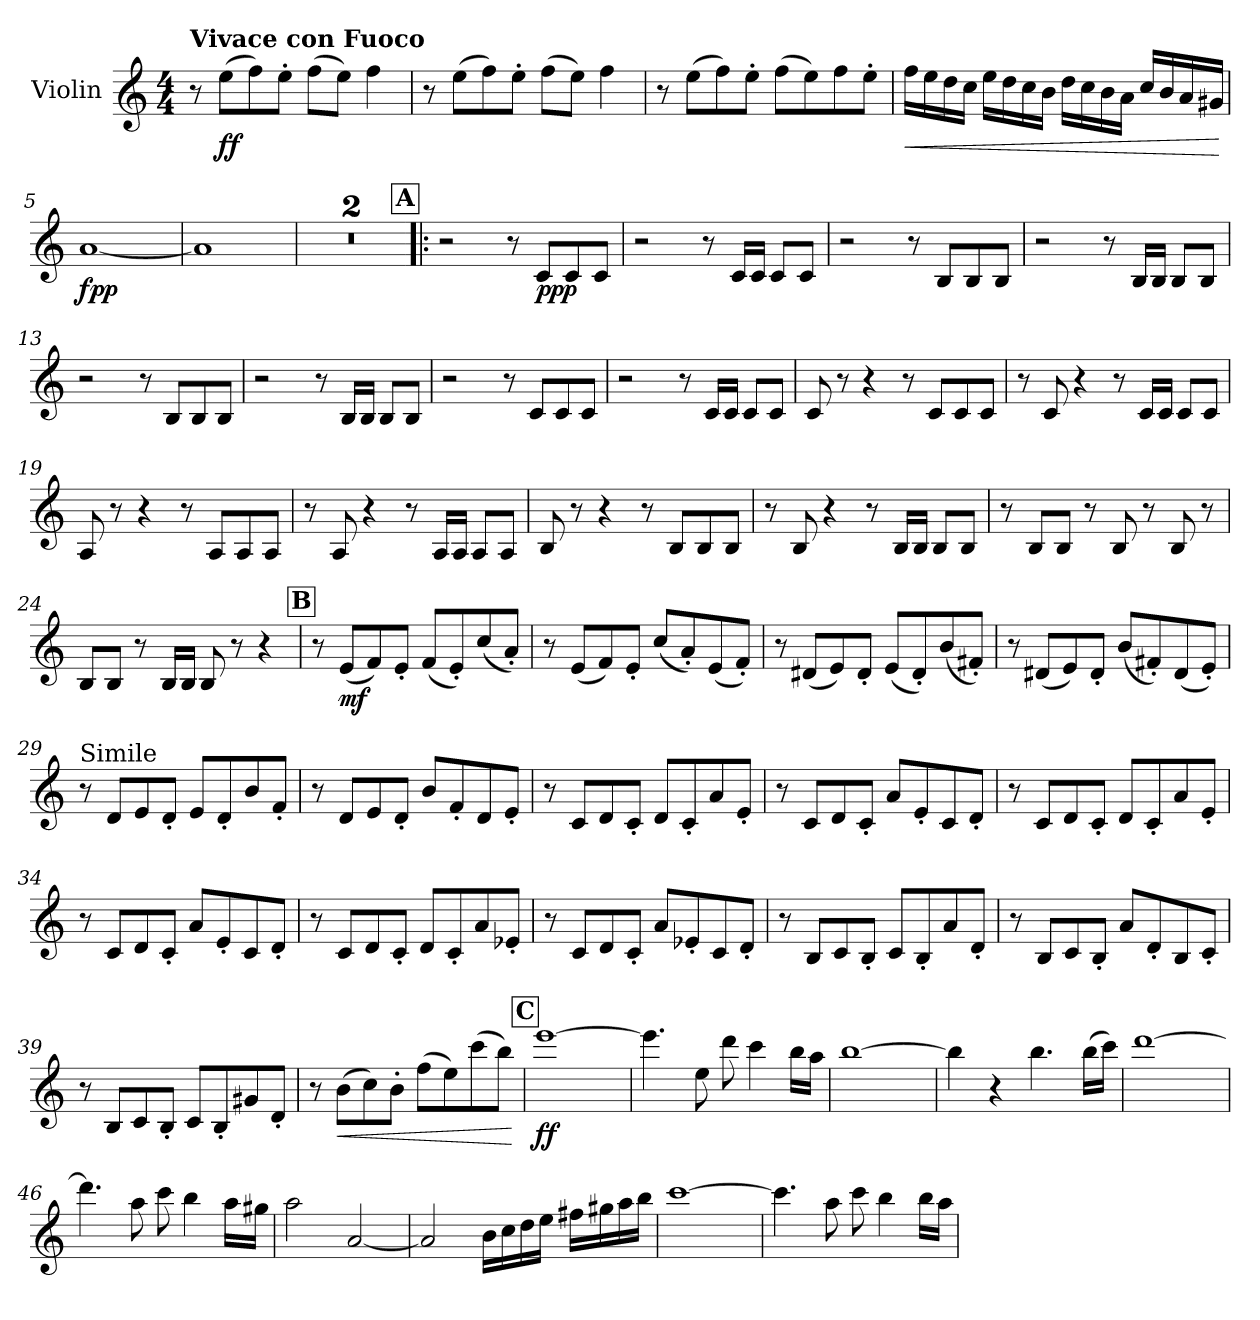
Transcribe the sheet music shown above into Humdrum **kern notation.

**kern	**dynam
*part1	*part1
*staff1	*staff1
*I"Violin	*
*I'Vln.	*
*clefG2	*
*k[]	*
*M4/4	*
=1	=1
!LO:TX:a:B:t=Vivace con Fuoco	!
8r	.
!	!LO:DY:b
(8ee\L	ff
8ff\)	.
8ee'\J	.
(8ff\L	.
8ee\J)	.
4ff\	.
=2	=2
8r	.
(8ee\L	.
8ff\)	.
8ee'\J	.
(8ff\L	.
8ee\J)	.
4ff\	.
=3	=3
8r	.
(8ee\L	.
8ff\)	.
8ee'\J	.
(8ff\L	.
8ee\)	.
8ff\	.
8ee'\J	.
=4	=4
!	!LO:HP:b
16ff\LL	<
16ee\	.
16dd\	.
16cc\JJ	.
16ee\LL	.
16dd\	.
16cc\	.
16b\JJ	.
16dd\LL	.
16cc\	.
16b\	.
16a\JJ	.
16cc/LL	.
16b/	.
16a/	.
16g#X/JJ	.
.	[
=5	=5
!	!LO:DY:b
!	!LO:DY:n=1:b
[1a	fp p
!!LO:LB:g=z
=6	=6
1a]	.
=7	=7
1r	.
=8	=8
1r	.
!!LO:REH:place=s1:a:B:fs=14:t=A
=9!|:	=9!|:
2r	.
8r	.
!	!LO:DY:b
8c/L	ppp
8c/	.
8c/J	.
=10	=10
2r	.
8r	.
16c/LL	.
16c/JJ	.
8c/L	.
8c/J	.
=11	=11
2r	.
8r	.
8B/L	.
8B/	.
8B/J	.
=12	=12
2r	.
8r	.
16B/LL	.
16B/JJ	.
8B/L	.
8B/J	.
=13	=13
2r	.
8r	.
8B/L	.
8B/	.
8B/J	.
!!LO:LB:g=z
=14	=14
2r	.
8r	.
16B/LL	.
16B/JJ	.
8B/L	.
8B/J	.
=15	=15
2r	.
8r	.
8c/L	.
8c/	.
8c/J	.
=16	=16
2r	.
8r	.
16c/LL	.
16c/JJ	.
8c/L	.
8c/J	.
=17	=17
8c/	.
8r	.
4r	.
8r	.
8c/L	.
8c/	.
8c/J	.
=18	=18
8r	.
8c/	.
4r	.
8r	.
16c/LL	.
16c/JJ	.
8c/L	.
8c/J	.
!!LO:LB:g=z
=19	=19
8A/	.
8r	.
4r	.
8r	.
8A/L	.
8A/	.
8A/J	.
=20	=20
8r	.
8A/	.
4r	.
8r	.
16A/LL	.
16A/JJ	.
8A/L	.
8A/J	.
=21	=21
8B/	.
8r	.
4r	.
8r	.
8B/L	.
8B/	.
8B/J	.
=22	=22
8r	.
8B/	.
4r	.
8r	.
16B/LL	.
16B/JJ	.
8B/L	.
8B/J	.
!!LO:LB:g=z
=23	=23
8r	.
8B/L	.
8B/J	.
8r	.
8B/	.
8r	.
8B/	.
8r	.
=24	=24
8B/L	.
8B/J	.
8r	.
16B/LL	.
16B/JJ	.
8B/	.
8r	.
4r	.
!!LO:REH:place=s1:a:B:fs=14:t=B
=25	=25
8r	.
!	!LO:DY:b
(8e/L	mf
8f/)	.
8e'/J	.
(8f/L	.
8e'/)	.
(8cc/	.
8a'/J)	.
=26	=26
8r	.
(8e/L	.
8f/)	.
8e'/J	.
(8cc/L	.
8a'/)	.
(8e/	.
8f'/J)	.
!!LO:LB:g=z
=27	=27
8r	.
(8d#X/L	.
8e/)	.
8d#'/J	.
(8e/L	.
8d#'/)	.
(8b/	.
8f#X'/J)	.
=28	=28
8r	.
(8d#X/L	.
8e/)	.
8d#'/J	.
(8b/L	.
8f#X'/)	.
(8d#/	.
8e'/J)	.
=29	=29
!LO:TX:a:t=Simile	!
8r	.
8d/L	.
8e/	.
8d'/J	.
8e/L	.
8d'/	.
8b/	.
8f'/J	.
=30	=30
8r	.
8d/L	.
8e/	.
8d'/J	.
8b/L	.
8f'/	.
8d/	.
8e'/J	.
=31	=31
8r	.
8c/L	.
8d/	.
8c'/J	.
8d/L	.
8c'/	.
8a/	.
8e'/J	.
!!LO:LB:g=z
=32	=32
8r	.
8c/L	.
8d/	.
8c'/J	.
8a/L	.
8e'/	.
8c/	.
8d'/J	.
=33	=33
8r	.
8c/L	.
8d/	.
8c'/J	.
8d/L	.
8c'/	.
8a/	.
8e'/J	.
=34	=34
8r	.
8c/L	.
8d/	.
8c'/J	.
8a/L	.
8e'/	.
8c/	.
8d'/J	.
=35	=35
8r	.
8c/L	.
8d/	.
8c'/J	.
8d/L	.
8c'/	.
8a/	.
8e-X'/J	.
=36	=36
8r	.
8c/L	.
8d/	.
8c'/J	.
8a/L	.
8e-X'/	.
8c/	.
8d'/J	.
!!LO:LB:g=z
=37	=37
8r	.
8B/L	.
8c/	.
8B'/J	.
8c/L	.
8B'/	.
8a/	.
8d'/J	.
=38	=38
8r	.
8B/L	.
8c/	.
8B'/J	.
8a/L	.
8d'/	.
8B/	.
8c'/J	.
=39	=39
8r	.
8B/L	.
8c/	.
8B'/J	.
8c/L	.
8B'/	.
8g#X/	.
8d'/J	.
=40	=40
8r	.
!	!LO:HP:b
(8b\L	<
8cc\)	.
8b'\J	.
(8ff\L	.
8ee\)	.
(8ccc\	.
8bb\J)	.
.	[
!!LO:REH:place=s1:a:B:fs=14:t=C
=41	=41
!	!LO:DY:b
[1eee	ff
!!LO:LB:g=z
=42	=42
4.eee\]	.
8ee\	.
8ddd\	.
4ccc\	.
16bb\LL	.
16aa\JJ	.
=43	=43
[1bb	.
=44	=44
4bb\]	.
4r	.
4.bb\	.
(16bb\LL	.
16ccc\JJ)	.
=45	=45
[1ddd	.
=46	=46
4.ddd\]	.
8aa\	.
8ccc\	.
4bb\	.
16aa\LL	.
16gg#X\JJ	.
=47	=47
2aa\	.
[2a/	.
=48	=48
2a/]	.
16b\LL	.
16cc\	.
16dd\	.
16ee\JJ	.
16ff#X\LL	.
16gg#X\	.
16aa\	.
16bb\JJ	.
!!LO:LB:g=z
=49	=49
[1ccc	.
=50	=50
4.ccc\]	.
8aa\	.
8ccc\	.
4bb\	.
16bb\LL	.
16aa\JJ	.
=	=
*-	*-
